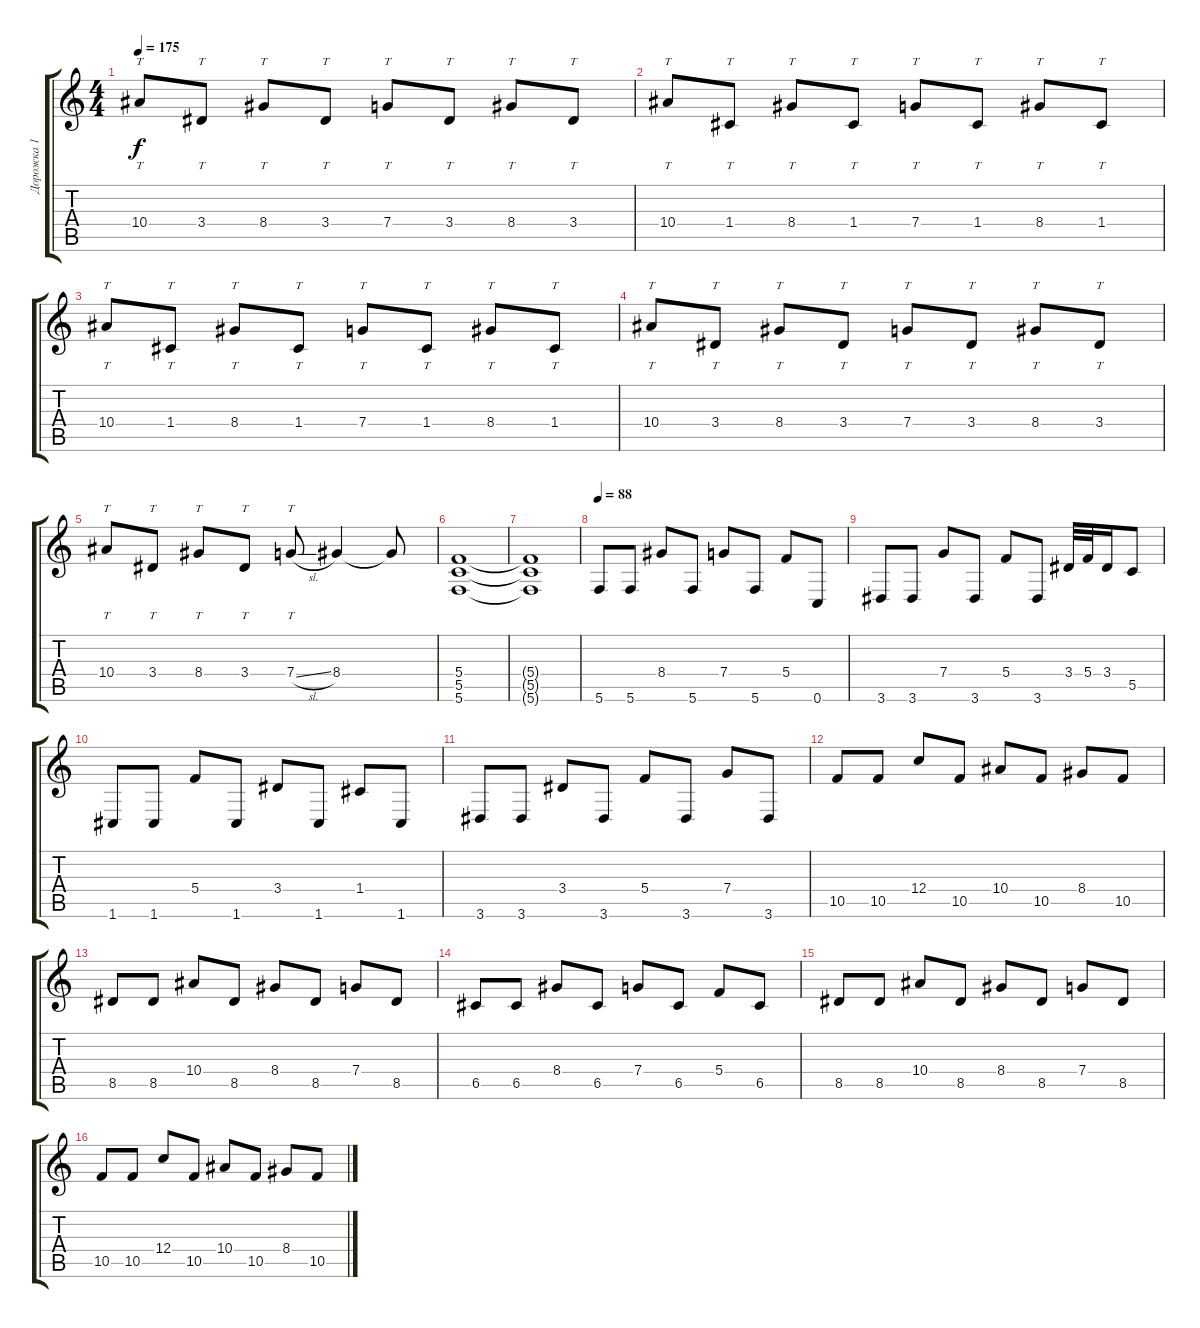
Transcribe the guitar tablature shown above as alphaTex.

\track ("Дорожка 1" "Дорожка 1") {instrument overdrivenguitar}
\staff {score tabs}
\tuning (D4 A3 F3 C3 G2 C2) {hide}
\ts (4 4)
\tempo 175
\clef g2
\ks c
10.4.8{tt dy f} 3.4.8{tt} 8.4.8{tt} 3.4.8{tt} 7.4.8{tt} 3.4.8{tt} 8.4.8{tt} 3.4.8{tt} |
10.4.8{tt} 1.4.8{tt} 8.4.8{tt} 1.4.8{tt} 7.4.8{tt} 1.4.8{tt} 8.4.8{tt} 1.4.8{tt} |
10.4.8{tt} 1.4.8{tt} 8.4.8{tt} 1.4.8{tt} 7.4.8{tt} 1.4.8{tt} 8.4.8{tt} 1.4.8{tt} |
10.4.8{tt} 3.4.8{tt} 8.4.8{tt} 3.4.8{tt} 7.4.8{tt} 3.4.8{tt} 8.4.8{tt} 3.4.8{tt} |
10.4.8{tt} 3.4.8{tt} 8.4.8{tt} 3.4.8{tt} 7.4{sl}.8{tt} 8.4.4 8.4{t}.8 |
(5.4 5.5 5.6).1 |
(5.4{t} 5.5{t} 5.6{t}).1 |
\tempo 88
5.6.8{instrument acousticguitarsteel} 5.6.8 8.4.8 5.6.8 7.4.8 5.6.8 5.4.8 0.6.8 |
3.6.8 3.6.8 7.4.8 3.6.8 5.4.8 3.6.8 3.4.32 5.4.32 3.4.16 5.5.8 |
1.6.8 1.6.8 5.4.8 1.6.8 3.4.8 1.6.8 1.4.8 1.6.8 |
3.6.8 3.6.8 3.4.8 3.6.8 5.4.8 3.6.8 7.4.8 3.6.8 |
10.5.8 10.5.8 12.4.8 10.5.8 10.4.8 10.5.8 8.4.8 10.5.8 |
8.5.8 8.5.8 10.4.8 8.5.8 8.4.8 8.5.8 7.4.8 8.5.8 |
6.5.8 6.5.8 8.4.8 6.5.8 7.4.8 6.5.8 5.4.8 6.5.8 |
8.5.8 8.5.8 10.4.8 8.5.8 8.4.8 8.5.8 7.4.8 8.5.8 |
10.5.8 10.5.8 12.4.8 10.5.8 10.4.8 10.5.8 8.4.8 10.5.8
